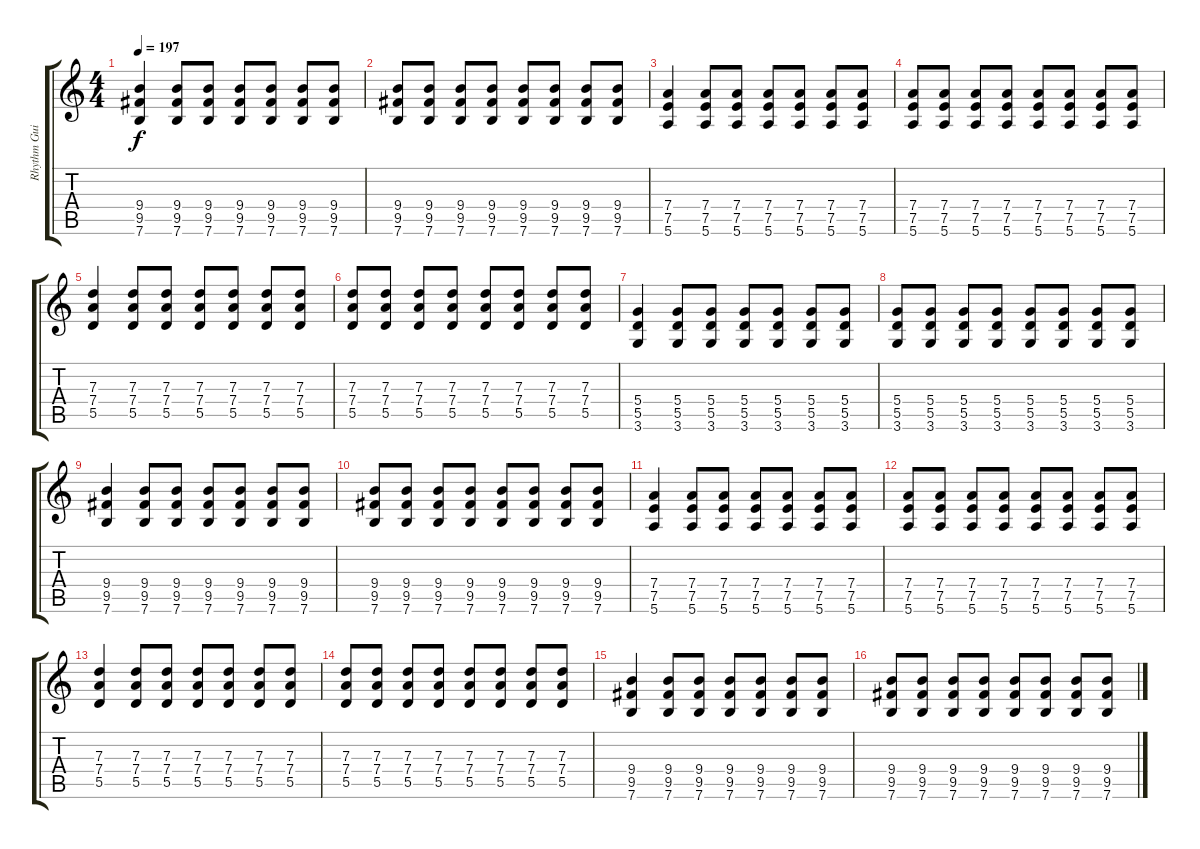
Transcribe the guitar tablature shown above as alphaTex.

\track ("Rhythm Guitar" "Rhythm Gui") {instrument overdrivenguitar}
\staff {score tabs}
\tuning (E4 B3 G3 D3 A2 E2) {hide}
\ts (4 4)
\tempo 197
\clef g2
\ks c
(9.4 9.5 7.6).4{dy f} (9.4 9.5 7.6).8 (9.4 9.5 7.6).8 (9.4 9.5 7.6).8 (9.4 9.5 7.6).8 (9.4 9.5 7.6).8 (9.4 9.5 7.6).8 |
(9.4 9.5 7.6).8 (9.4 9.5 7.6).8 (9.4 9.5 7.6).8 (9.4 9.5 7.6).8 (9.4 9.5 7.6).8 (9.4 9.5 7.6).8 (9.4 9.5 7.6).8 (9.4 9.5 7.6).8 |
(7.4 7.5 5.6).4 (7.4 7.5 5.6).8 (7.4 7.5 5.6).8 (7.4 7.5 5.6).8 (7.4 7.5 5.6).8 (7.4 7.5 5.6).8 (7.4 7.5 5.6).8 |
(7.4 7.5 5.6).8 (7.4 7.5 5.6).8 (7.4 7.5 5.6).8 (7.4 7.5 5.6).8 (7.4 7.5 5.6).8 (7.4 7.5 5.6).8 (7.4 7.5 5.6).8 (7.4 7.5 5.6).8 |
(7.3 7.4 5.5).4 (7.3 7.4 5.5).8 (7.3 7.4 5.5).8 (7.3 7.4 5.5).8 (7.3 7.4 5.5).8 (7.3 7.4 5.5).8 (7.3 7.4 5.5).8 |
(7.3 7.4 5.5).8 (7.3 7.4 5.5).8 (7.3 7.4 5.5).8 (7.3 7.4 5.5).8 (7.3 7.4 5.5).8 (7.3 7.4 5.5).8 (7.3 7.4 5.5).8 (7.3 7.4 5.5).8 |
(5.4 5.5 3.6).4 (5.4 5.5 3.6).8 (5.4 5.5 3.6).8 (5.4 5.5 3.6).8 (5.4 5.5 3.6).8 (5.4 5.5 3.6).8 (5.4 5.5 3.6).8 |
(5.4 5.5 3.6).8 (5.4 5.5 3.6).8 (5.4 5.5 3.6).8 (5.4 5.5 3.6).8 (5.4 5.5 3.6).8 (5.4 5.5 3.6).8 (5.4 5.5 3.6).8 (5.4 5.5 3.6).8 |
(9.4 9.5 7.6).4 (9.4 9.5 7.6).8 (9.4 9.5 7.6).8 (9.4 9.5 7.6).8 (9.4 9.5 7.6).8 (9.4 9.5 7.6).8 (9.4 9.5 7.6).8 |
(9.4 9.5 7.6).8 (9.4 9.5 7.6).8 (9.4 9.5 7.6).8 (9.4 9.5 7.6).8 (9.4 9.5 7.6).8 (9.4 9.5 7.6).8 (9.4 9.5 7.6).8 (9.4 9.5 7.6).8 |
(7.4 7.5 5.6).4 (7.4 7.5 5.6).8 (7.4 7.5 5.6).8 (7.4 7.5 5.6).8 (7.4 7.5 5.6).8 (7.4 7.5 5.6).8 (7.4 7.5 5.6).8 |
(7.4 7.5 5.6).8 (7.4 7.5 5.6).8 (7.4 7.5 5.6).8 (7.4 7.5 5.6).8 (7.4 7.5 5.6).8 (7.4 7.5 5.6).8 (7.4 7.5 5.6).8 (7.4 7.5 5.6).8 |
(7.3 7.4 5.5).4 (7.3 7.4 5.5).8 (7.3 7.4 5.5).8 (7.3 7.4 5.5).8 (7.3 7.4 5.5).8 (7.3 7.4 5.5).8 (7.3 7.4 5.5).8 |
(7.3 7.4 5.5).8 (7.3 7.4 5.5).8 (7.3 7.4 5.5).8 (7.3 7.4 5.5).8 (7.3 7.4 5.5).8 (7.3 7.4 5.5).8 (7.3 7.4 5.5).8 (7.3 7.4 5.5).8 |
(9.4 9.5 7.6).4 (9.4 9.5 7.6).8 (9.4 9.5 7.6).8 (9.4 9.5 7.6).8 (9.4 9.5 7.6).8 (9.4 9.5 7.6).8 (9.4 9.5 7.6).8 |
(9.4 9.5 7.6).8 (9.4 9.5 7.6).8 (9.4 9.5 7.6).8 (9.4 9.5 7.6).8 (9.4 9.5 7.6).8 (9.4 9.5 7.6).8 (9.4 9.5 7.6).8 (9.4 9.5 7.6).8
